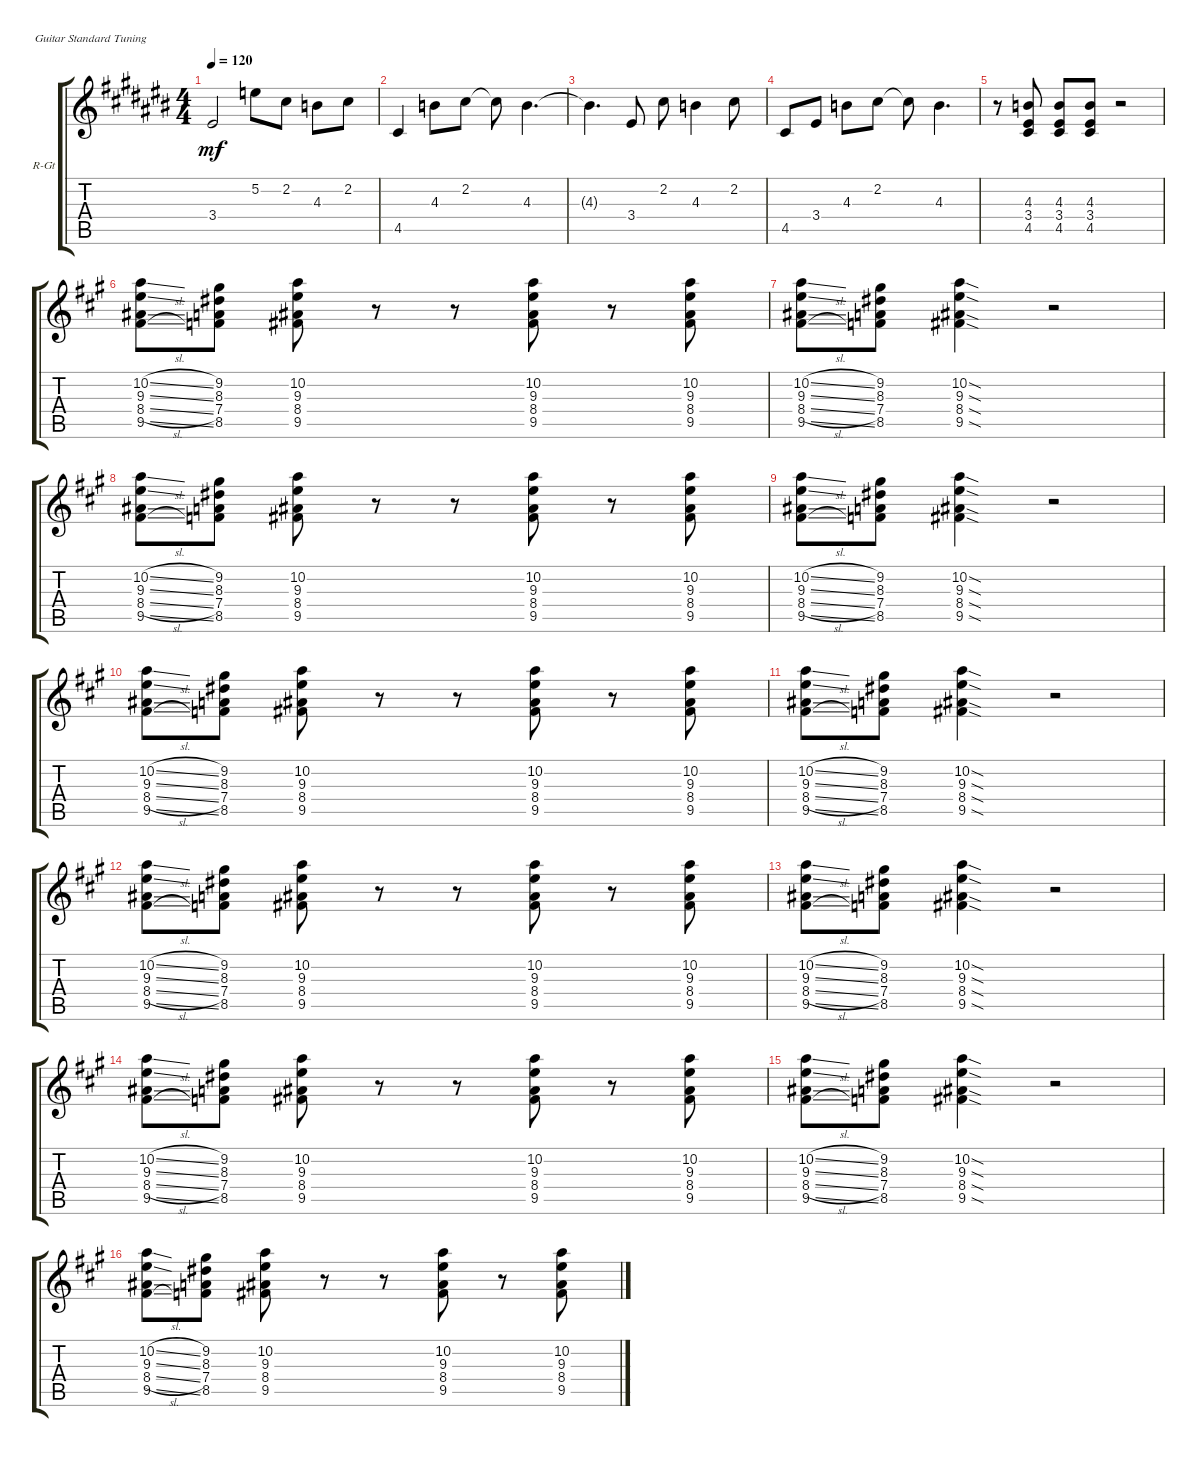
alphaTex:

\defaultSystemsLayout 4
\bracketExtendMode groupsimilarinstruments
\firstSystemTrackNameOrientation horizontal
\otherSystemsTrackNameOrientation horizontal
\track ("Rythm Guitar" "R-Gt") {instrument distortionguitar}
\staff {score tabs}
\tuning (E4 B3 G3 D3 A2 E2)
\ts (4 4)
\tempo 120
\clef g2
\ks c#
3.4{t}.2{dy mf} 5.2.8 2.2.8 4.3.8 2.2.8 |
4.5.4 4.3.8 2.2.8 2.2{t}.8 4.3.4{d} |
4.3{t}.4{d} 3.4.8 2.2.8 4.3.4 2.2.8 |
4.5.8 3.4.8 4.3.8 2.2.8 2.2{t}.8 4.3.4{d} |
r.8 (4.5 3.4 4.3).8 (4.5 3.4 4.3).8 (4.5 3.4 4.3).8 r.2 |
\ks a
(10.2{sl} 9.3{sl} 8.4{sl} 9.5{sl}).8 (9.2 8.3 7.4 8.5).8 (10.2 9.3 8.4 9.5).8 r.8 r.8 (9.5 8.4 9.3 10.2).8 r.8 (10.2 9.3 8.4 9.5).8 |
(10.2{sl} 9.3{sl} 8.4{sl} 9.5{sl}).8 (9.2 8.3 7.4 8.5).8 (10.2{sod} 9.3{sod} 8.4{sod} 9.5{sod}).4 r.2 |
(10.2{sl} 9.3{sl} 8.4{sl} 9.5{sl}).8 (9.2 8.3 7.4 8.5).8 (10.2 9.3 8.4 9.5).8 r.8 r.8 (9.5 8.4 9.3 10.2).8 r.8 (10.2 9.3 8.4 9.5).8 |
(10.2{sl} 9.3{sl} 8.4{sl} 9.5{sl}).8 (9.2 8.3 7.4 8.5).8 (10.2{sod} 9.3{sod} 8.4{sod} 9.5{sod}).4 r.2 |
(10.2{sl} 9.3{sl} 8.4{sl} 9.5{sl}).8 (9.2 8.3 7.4 8.5).8 (10.2 9.3 8.4 9.5).8 r.8 r.8 (9.5 8.4 9.3 10.2).8 r.8 (10.2 9.3 8.4 9.5).8 |
(10.2{sl} 9.3{sl} 8.4{sl} 9.5{sl}).8 (9.2 8.3 7.4 8.5).8 (10.2{sod} 9.3{sod} 8.4{sod} 9.5{sod}).4 r.2 |
(10.2{sl} 9.3{sl} 8.4{sl} 9.5{sl}).8 (9.2 8.3 7.4 8.5).8 (10.2 9.3 8.4 9.5).8 r.8 r.8 (9.5 8.4 9.3 10.2).8 r.8 (10.2 9.3 8.4 9.5).8 |
(10.2{sl} 9.3{sl} 8.4{sl} 9.5{sl}).8 (9.2 8.3 7.4 8.5).8 (10.2{sod} 9.3{sod} 8.4{sod} 9.5{sod}).4 r.2 |
(10.2{sl} 9.3{sl} 8.4{sl} 9.5{sl}).8 (9.2 8.3 7.4 8.5).8 (10.2 9.3 8.4 9.5).8 r.8 r.8 (9.5 8.4 9.3 10.2).8 r.8 (10.2 9.3 8.4 9.5).8 |
(10.2{sl} 9.3{sl} 8.4{sl} 9.5{sl}).8 (9.2 8.3 7.4 8.5).8 (10.2{sod} 9.3{sod} 8.4{sod} 9.5{sod}).4 r.2 |
(10.2{sl} 9.3{sl} 8.4{sl} 9.5{sl}).8 (9.2 8.3 7.4 8.5).8 (10.2 9.3 8.4 9.5).8 r.8 r.8 (9.5 8.4 9.3 10.2).8 r.8 (10.2 9.3 8.4 9.5).8
